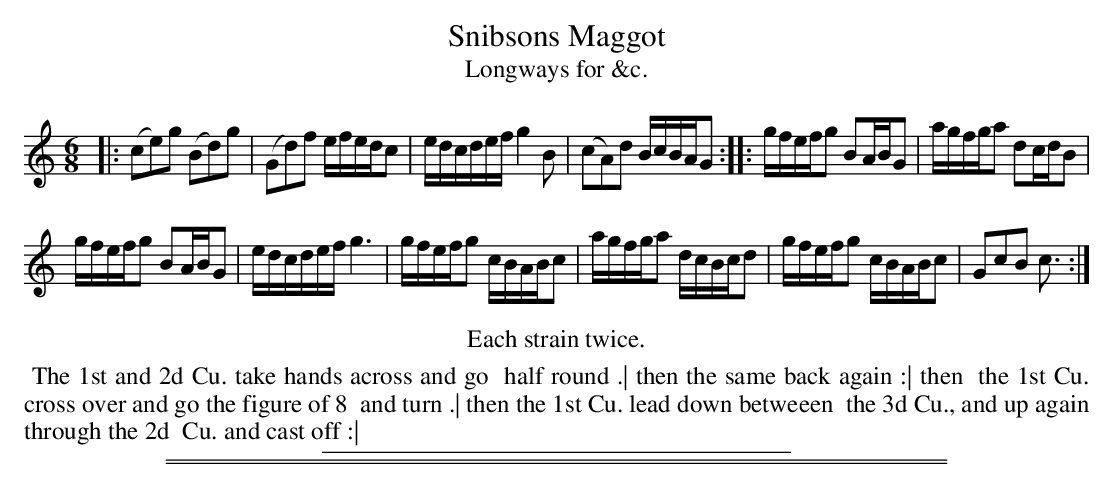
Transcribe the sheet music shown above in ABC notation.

X:1
T: Snibsons Maggot
T: Longways for &c.
M: 6/8
L: 1/16
K: C
|:\
(c2e2)g2 (B2d2)g2 | (G2d2)f2 efedc2 |\
edcdef g4B2 | (c2A2)d2 BcBAG2 ::\
gfefg2 B2ABG2 | agfga2 d2cdB2 |
gfefg2 B2ABG2 | edcdef g6 |\
gfefg2 cBABc2 | agfga2 dcBcd2 |\
gfefg2 cBABc2 | G2c2B2 c3 :|
